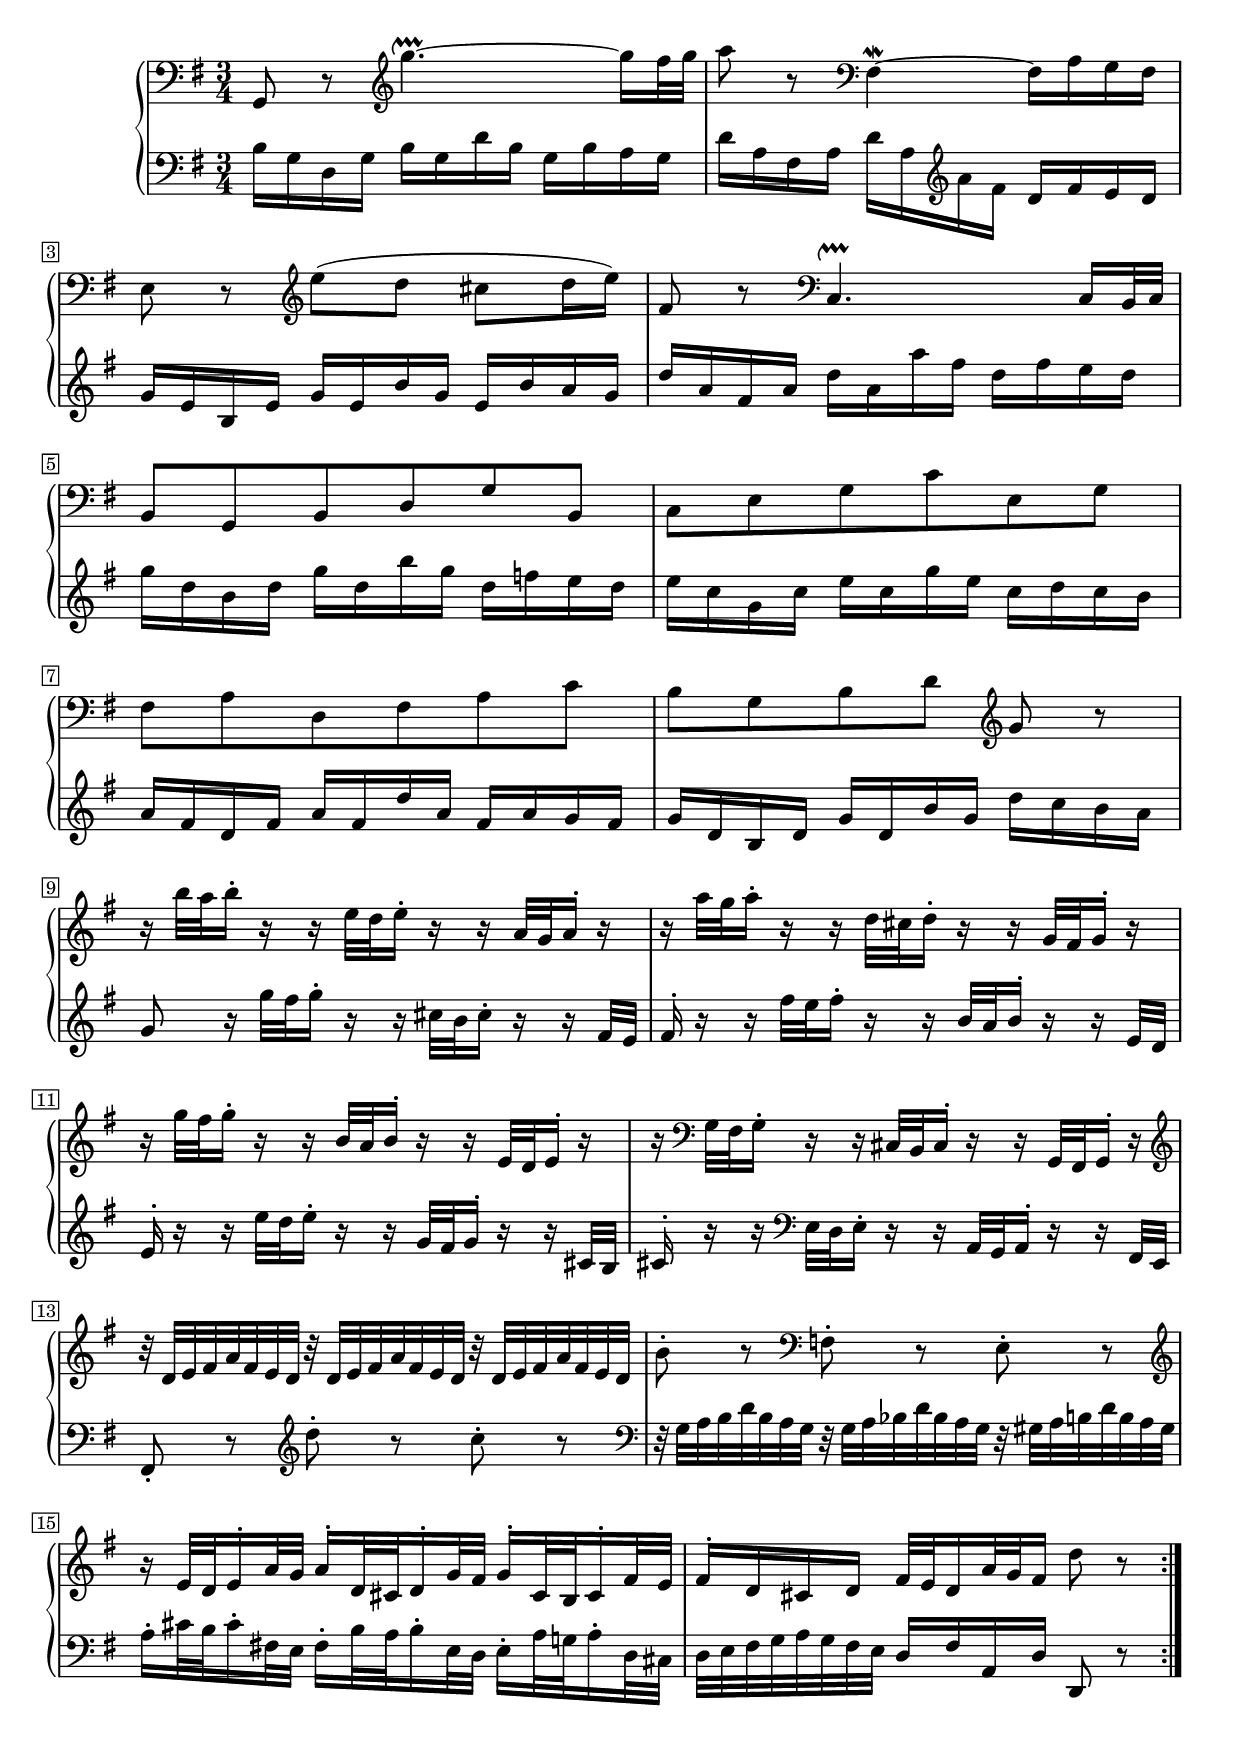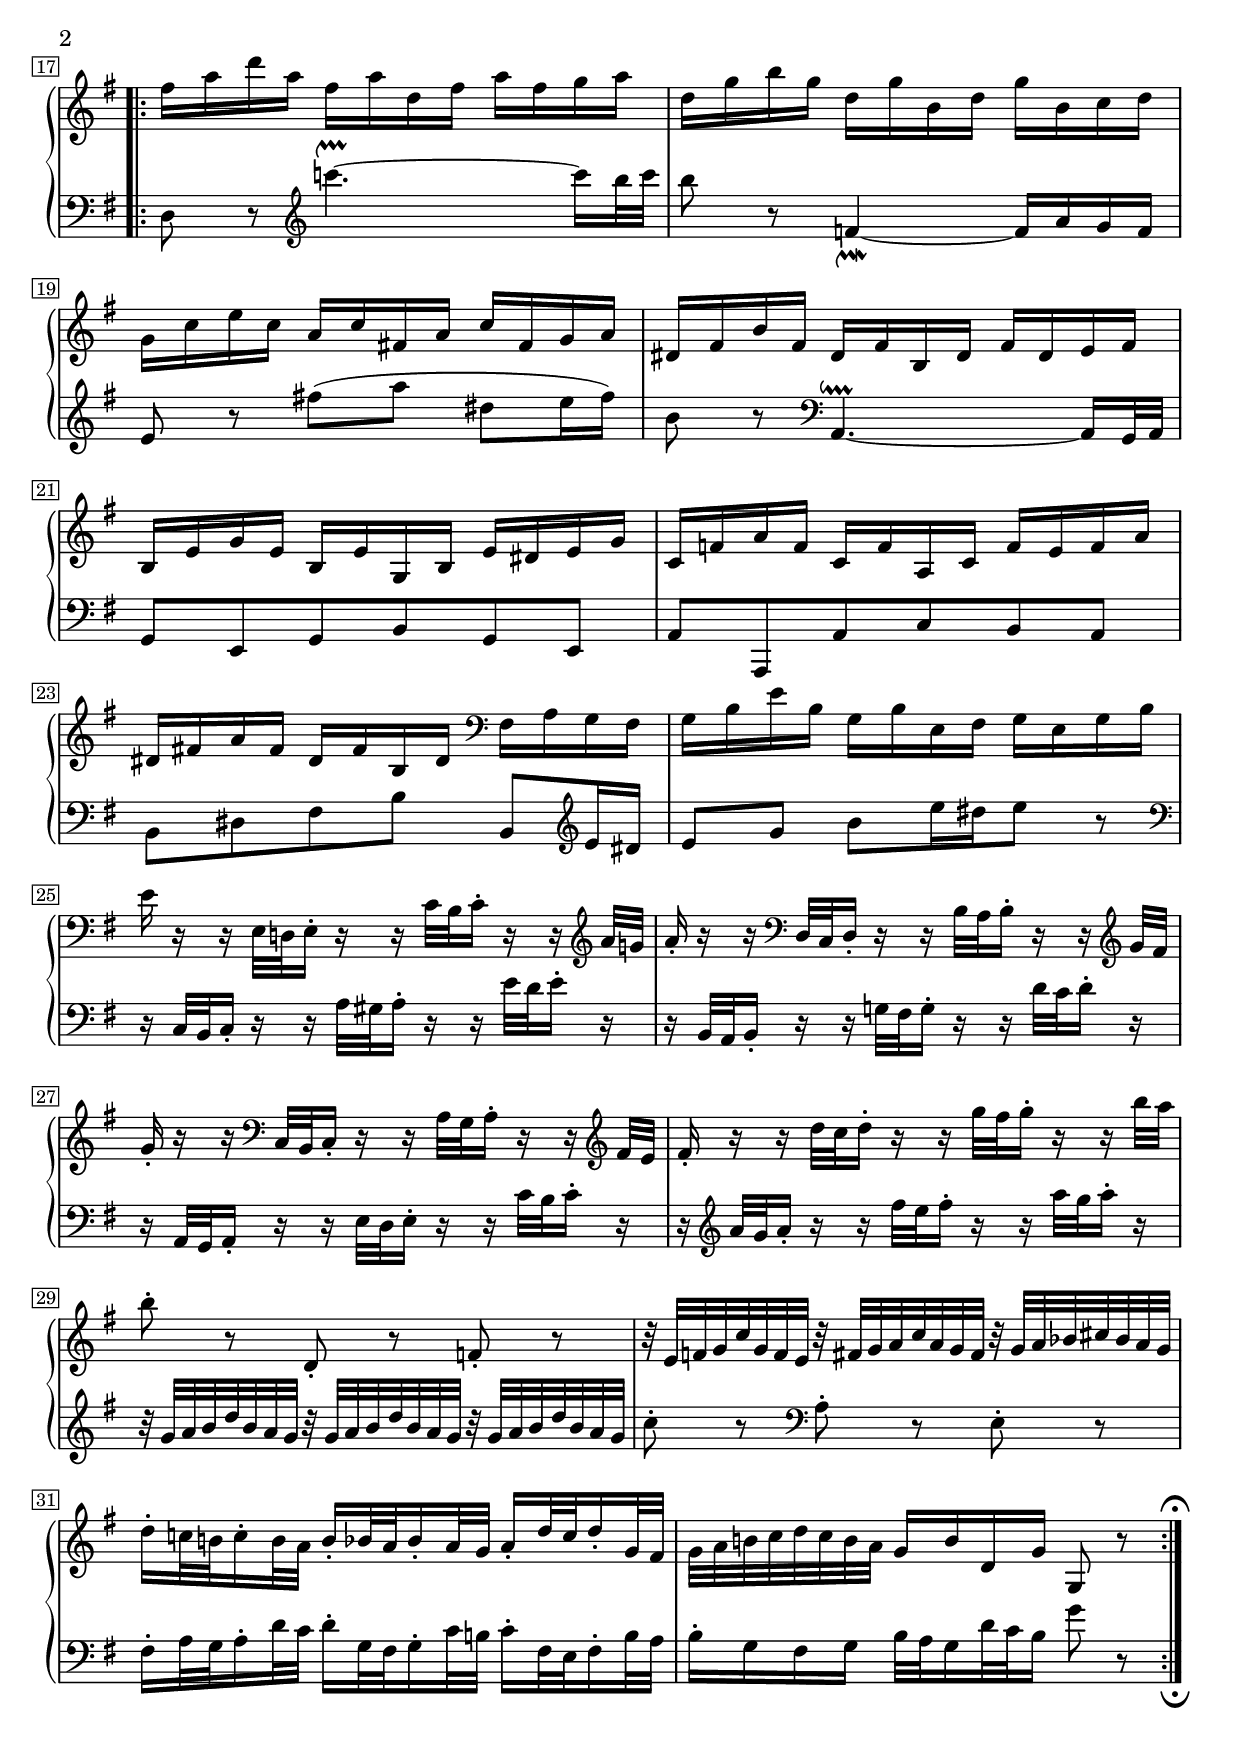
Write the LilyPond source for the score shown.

Global = {
  \key g \major
  \time 3/4
  \include "../global.ly"
}

Sopran = \context Voice = "one" \relative c {
  \voiceOne
  \label #'VariatioXIV
  \override MultiMeasureRest.staff-position = #0
  \override Rest.staff-position = #0
  \stemNeutral\tieNeutral
  \repeat volta 2 {
  %1
  | \clef "bass" g8 r8 \clef "treble" g'''4.~ \upprall g16[ fis32 g]
  | a8 r  \clef "bass" fis,,4~\mordent fis16[ a g fis]
  | e8 r \clef "treble" e''8 ([ d8 ] cis8[ d16 e )]
  | fis,8 r \clef "bass" c,4.\upprall c16[ b32 c]
  %5
  | b8[ g b d g b,]
  | c[ e g c e, g]
  | fis[ a d, fis a c]
  | b[ g b d] \clef "treble" g r
  | r16 b'32[ a b16^.] r r e,32[ d e16^.] r r a,32[ g a16^.] r
  %10
  | r a'32[ g a16^.] r r d,32[ cis d16^.] r r g,32[ fis g16^.] r
  | r g'32[ fis g16^.] r r b,32[ a b16^.] r r e,32[ d e16^.] r
  | r \clef "bass" g,32[ fis g16^.] r r cis,32[ b cis16^.] r r g32[ fis g16^.] r \clef "treble"
  | r32 d''[ e fis a fis e d] r d[ e fis a fis e d] r d[ e fis a fis e d]
  | b'8-. r \clef "bass" f,-. r e-. r \clef "treble"
  %15
  | r16 e'32[ d e16^. a32 g] a16^.[ d,32 cis d16^. g32 fis] g16^.[ cis,32 b cis16^. fis32 e]
  | fis16^.[ d cis d] fis32[ e d16 a'32 g fis16] d'8 r
  }
  \repeat volta 2 {
  | fis16[ a d a] fis[ a d, fis] a[ fis g a]
  | d,[ g b g] d[ g  b, d] g[ b, c d]
  | g,[ c e c] a[ c fis, a] c[ fis, g a]
  %20
  | dis,[ fis b fis] dis[ fis b, dis] fis[ dis e fis]
  | b,[ e g e] b[ e g, b] e[ dis e g]
  | c,[ f a f] c[ f a, c] f[ e f a]
  | dis,[ fis! a fis] dis[ fis b, dis] \clef "bass" fis,[ a g fis]
  | g[ b e b] g[ b e, fis] g[ e g b]
  %25
  | e r r e,32[ d! e16^.] r r c'32[ b c16^.] r r \clef "treble" a'32[ g]
  | a16_. r r \clef "bass" d,,32[ c d16_.] r r b'32[ a b16^.] r r \clef "treble" g'32[ fis]
  | g16_. r r \clef "bass" c,,32[ b c16_.] r r a'32[ g a16-.] r r \clef "treble" fis'32[ e]
  | fis16_. r r d'32[ c d16-.] r r g32[ fis g16-.] r r b32[ a]
  | b8-. r d,,_. r f_. r
  %30
  | r32 e[ f g c g f e] r fis[ g a c a g fis] r g[ a bes cis bes a g]
  | d'16-.[ c!32 b! c16-. b32 a] b16_.[ bes32 a bes16_. a32 g] a16_.[ d32 c d16_. g,32 fis]
  | g32[ a b c d c b a] g16[ b d, g] g,8 r
    \override Score.TextMark.self-alignment-X = #CENTER
    \textEndMark \markup { \musicglyph "scripts.ufermata" }
  }
  \fine
}

Bass = \context Voice = "four" \relative c' {
  \voiceFour
  \override MultiMeasureRest.staff-position = #0
  \override Rest.staff-position = #0
  \stemNeutral\tieNeutral\slurNeutral
  \repeat volta 2 {
  | b16[ g d g] b[ g d' b] g[ b a g]
  | d'[ a fis a] d[ a \clef "treble" a' fis] d[ fis e d]
  | g[ e b e] g[ e b' g] e[ b' a g]
  | d'[ a fis a] d[ a a' fis] d[ fis e d]
  %5
  | g[ d b d] g[ d b' g] d[ f e d]
  | e[ c g c] e[ c g' e] c[ d c b]
  | a[ fis d fis] a[ fis d' a] fis[ a g fis]
  | g[ d b d] g[ d b' g] d'[ c b a]
  | g8 r16 g'32[ fis g16^.] r r cis,32[ b cis16^.] r r fis,32[ e]
  %10
  | fis16^. r r fis'32[ e fis16^.] r r b,32[ a b16^.] r r e,32[ d]
  | e16^.	 r r e'32[ d e16^.] r r g,32[ fis g16^.] r r cis,32[ b]
  | cis16^. r r \clef "bass" e,32[ d e16^.] r r a,32[ g a16^.] r r fis32[ e]
  | fis8-. r \clef "treble" d'''^. r c^. r \clef "bass"
  | r32 g,[ a b d b a g] r g[ a bes d bes a g] r gis[ a b d b a gis]
  %15
  | a16^.[ cis32 b cis16^. fis,32 e] fis16^.[ b32 a b16^. e,32 d] e16^.[ a32 g a16^. d,32 cis]
  | d32[ e fis g  a g fis e] d16[ fis a, d] d,8 r
  }
  \repeat volta 2 {
  | d'8 r \clef "treble" c'''!4.^\upprall~ c16[ b32 c]
  | b8 r f,4~\upmordent f16[ a g f]
  | e8 r fis'!8[( a] dis,[ e16 fis)]
  %20
  | b,8 r \clef "bass" a,,4.^\downprall~ a16[ g32 a]
  | g8[ e g b g e]
  | a[ a, a' c b a]
  | b[ dis  fis b] b,[ \clef "treble" e'16 dis]
  | e8[ g] b[ e16 dis e8] r8 \clef "bass"
  %25
  | r16 c,,32[ b c16_.] r r a'32[ gis a16^.] r r e'32[ d e16^.] r
  | r b,32[ a b16-.] r r g'32[ fis g16^.] r r d'32[ c d16^.] r
  | r a,32[ g a16-.] r r e'32[ d e16^.] r r c'32[ b c16^.] r
  | r \clef "treble" a'32[ g a16-.] r r fis'32[ e fis16^.] r r a32[ g a16^.] r
  | r32 g,[ a b d b a g] r g[ a b d b a g] r g[ a b d b a g]
  %30
  | c8^. r \clef "bass" a,^. r e^. r
  | fis16^.[ a32 g a16^. d32 c] d16^.[ g,32 fis g16^. c32 b!] c16^.[ fis,32 e fis16^. b32 a]
  | b16^.[ g fis g] b32[ a g16 d'32 c b16] g'8 r
    \tweak direction #DOWN
    \textEndMark \markup { \musicglyph "scripts.dfermata" }
  }
  \fine
}

\score {
  \new PianoStaff
  <<
    \accidentalStyle Score.piano
    \context Staff = "upper" <<
      \set Staff.midiInstrument = #"acoustic grand"
      \Global
      \clef treble
      \Sopran
    >>
    \context Staff = "lower" <<
      \set Staff.midiInstrument = #"acoustic grand"
      \Global
      \clef bass
      \Bass
    >>
  >>
  \header {
    composer = ##f % "Johann Sebastian Bach"
    opus = ##f % "BWV 988"
    title = \markup { \smallCaps "Variatio 14 a 2 Clav." }
    subtitle = ##f
    subsubtitle = ##f
  }
  \layout { }
  \midi { \tempo 4=100 }
}
